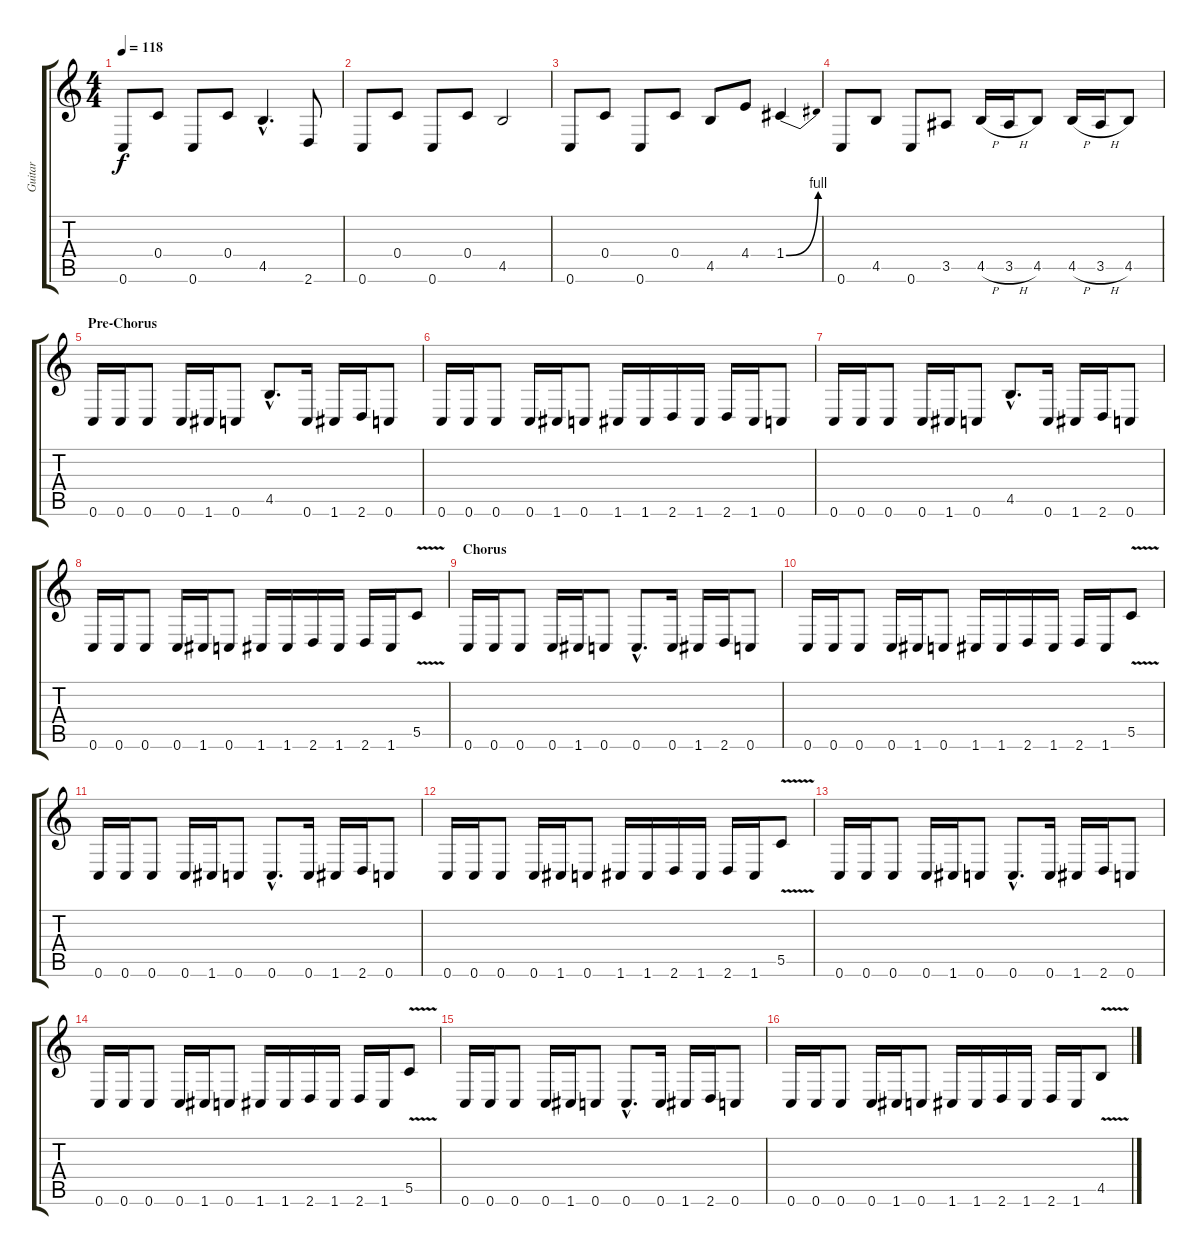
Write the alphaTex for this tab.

\track ("Guitar" "Guitar") {instrument distortionguitar}
\staff {score tabs}
\tuning (E4 C4 G3 C3 G2 C2) {hide}
\ts (4 4)
\tempo 118
\clef g2
\ks c
0.6.8{dy f} 0.4.8 0.6.8 0.4.8 4.5{hac}.4{d} 2.6.8 |
0.6.8 0.4.8 0.6.8 0.4.8 4.5.2 |
0.6.8 0.4.8 0.6.8 0.4.8 4.5.8 4.4.8 1.4{be (bend 0 0 60 4)}.4 |
0.6.8 4.5.8 0.6.8 3.5.8 4.5{h}.16 3.5{h}.16 4.5.8 4.5{h}.16 3.5{h}.16 4.5.8 |
\section ("" "Pre-Chorus")
0.6.16 0.6.16 0.6.8 0.6.16 1.6.16 0.6.8 4.5{hac}.8{d} 0.6.16 1.6.16 2.6.16 0.6.8 |
0.6.16 0.6.16 0.6.8 0.6.16 1.6.16 0.6.8 1.6.16 1.6.16 2.6.16 1.6.16 2.6.16 1.6.16 0.6.8 |
0.6.16 0.6.16 0.6.8 0.6.16 1.6.16 0.6.8 4.5{hac}.8{d} 0.6.16 1.6.16 2.6.16 0.6.8 |
0.6.16 0.6.16 0.6.8 0.6.16 1.6.16 0.6.8 1.6.16 1.6.16 2.6.16 1.6.16 2.6.16 1.6.16 5.5{v}.8 |
\section ("" "Chorus")
0.6.16 0.6.16 0.6.8 0.6.16 1.6.16 0.6.8 0.6{hac}.8{d} 0.6.16 1.6.16 2.6.16 0.6.8 |
0.6.16 0.6.16 0.6.8 0.6.16 1.6.16 0.6.8 1.6.16 1.6.16 2.6.16 1.6.16 2.6.16 1.6.16 5.5{v}.8 |
0.6.16 0.6.16 0.6.8 0.6.16 1.6.16 0.6.8 0.6{hac}.8{d} 0.6.16 1.6.16 2.6.16 0.6.8 |
0.6.16 0.6.16 0.6.8 0.6.16 1.6.16 0.6.8 1.6.16 1.6.16 2.6.16 1.6.16 2.6.16 1.6.16 5.5{v}.8 |
0.6.16 0.6.16 0.6.8 0.6.16 1.6.16 0.6.8 0.6{hac}.8{d} 0.6.16 1.6.16 2.6.16 0.6.8 |
0.6.16 0.6.16 0.6.8 0.6.16 1.6.16 0.6.8 1.6.16 1.6.16 2.6.16 1.6.16 2.6.16 1.6.16 5.5{v}.8 |
0.6.16 0.6.16 0.6.8 0.6.16 1.6.16 0.6.8 0.6{hac}.8{d} 0.6.16 1.6.16 2.6.16 0.6.8 |
0.6.16 0.6.16 0.6.8 0.6.16 1.6.16 0.6.8 1.6.16 1.6.16 2.6.16 1.6.16 2.6.16 1.6.16 4.5{v}.8
